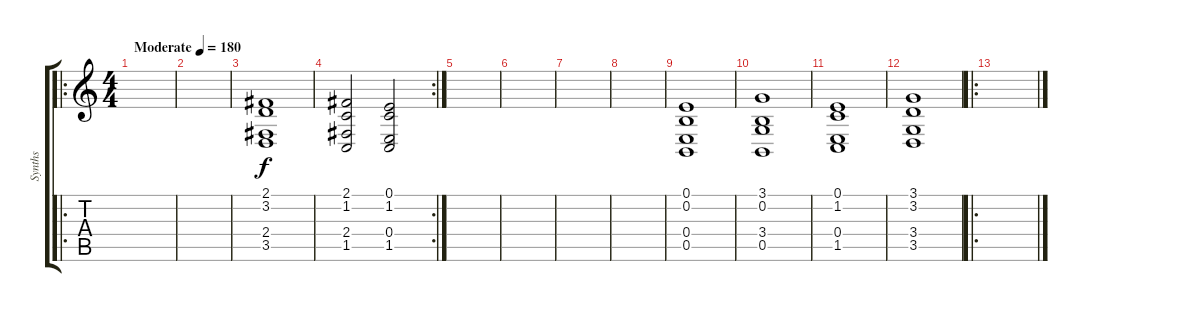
\track ("Synths" "Synths") {instrument stringensemble2}
\staff {score tabs}
\tuning (E4 B3 G3 E3 B2 E2) {hide}
\ro
\ts (4 4)
\tempo (180 "Moderate")
\clef g2
\ks c
|
|
(2.1 3.2 2.4 3.5).1 |
\rc 2
(2.1 1.2 2.4 1.5).2 (0.1 1.2 0.4 1.5).2 |
|
|
|
|
(0.1 0.2 0.4 0.5).1 |
(3.1 0.2 3.4 0.5).1 |
(0.1 1.2 0.4 1.5).1 |
(3.1 3.2 3.4 3.5).1 |
\ro
